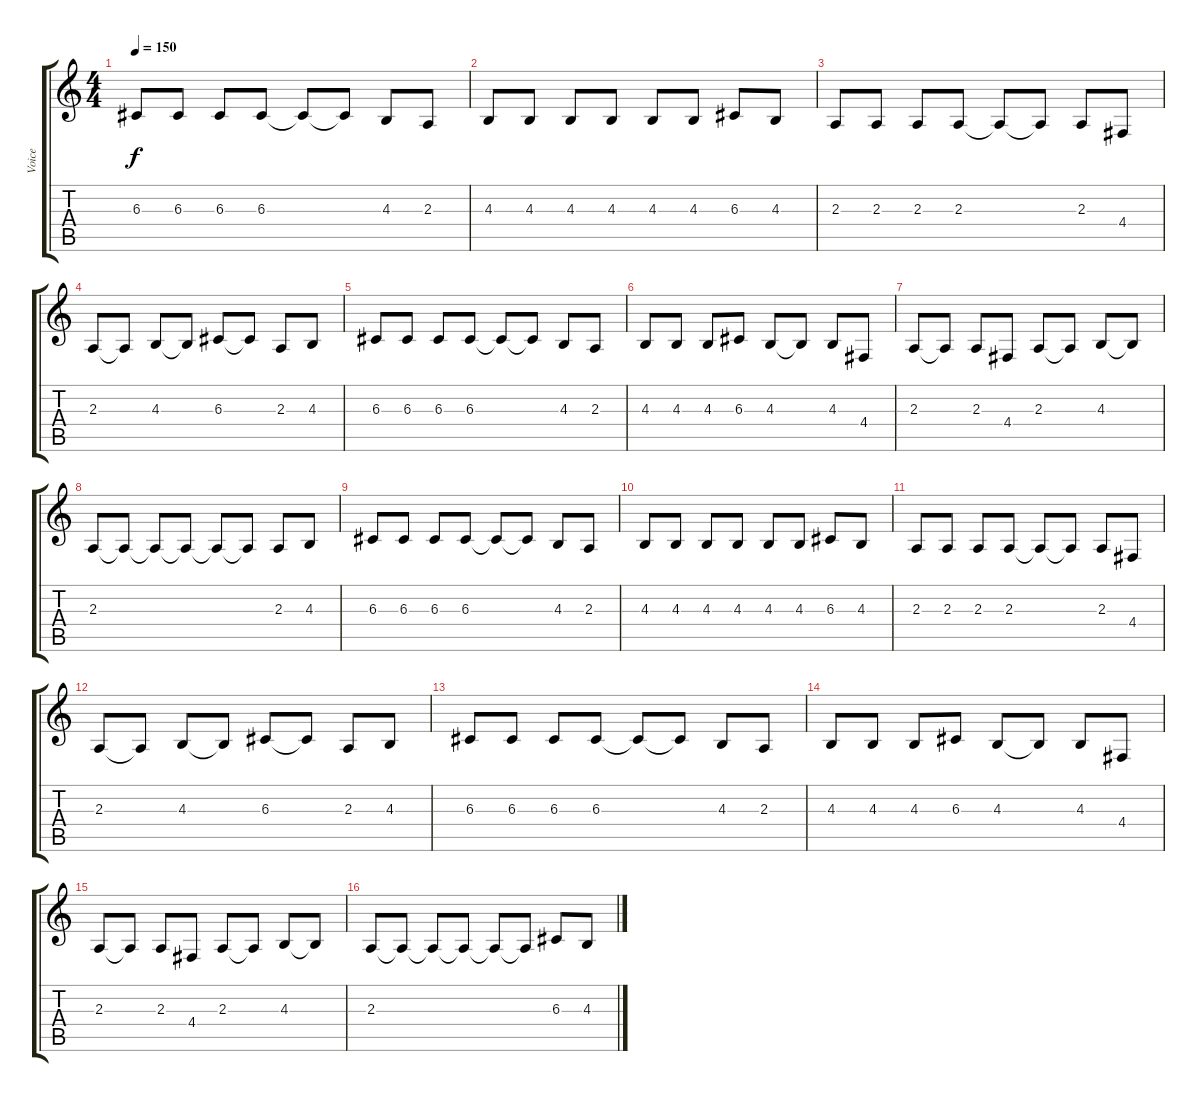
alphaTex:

\track ("Voice" "Voice") {instrument bassoon}
\staff {score tabs}
\tuning (E4 B3 G3 D3 A2 E2) {hide}
\ts (4 4)
\tempo 150
\clef g2
\ks c
6.3.8{dy f} 6.3.8 6.3.8 6.3.8 6.3{t}.8 6.3{t}.8 4.3.8 2.3.8 |
4.3.8 4.3.8 4.3.8 4.3.8 4.3.8 4.3.8 6.3.8 4.3.8 |
2.3.8 2.3.8 2.3.8 2.3.8 2.3{t}.8 2.3{t}.8 2.3.8 4.4.8 |
2.3.8 2.3{t}.8 4.3.8 4.3{t}.8 6.3.8 6.3{t}.8 2.3.8 4.3.8 |
6.3.8 6.3.8 6.3.8 6.3.8 6.3{t}.8 6.3{t}.8 4.3.8 2.3.8 |
4.3.8 4.3.8 4.3.8 6.3.8 4.3.8 4.3{t}.8 4.3.8 4.4.8 |
2.3.8 2.3{t}.8 2.3.8 4.4.8 2.3.8 2.3{t}.8 4.3.8 4.3{t}.8 |
2.3.8 2.3{t}.8 2.3{t}.8 2.3{t}.8 2.3{t}.8 2.3{t}.8 2.3.8 4.3.8 |
6.3.8 6.3.8 6.3.8 6.3.8 6.3{t}.8 6.3{t}.8 4.3.8 2.3.8 |
4.3.8 4.3.8 4.3.8 4.3.8 4.3.8 4.3.8 6.3.8 4.3.8 |
2.3.8 2.3.8 2.3.8 2.3.8 2.3{t}.8 2.3{t}.8 2.3.8 4.4.8 |
2.3.8 2.3{t}.8 4.3.8 4.3{t}.8 6.3.8 6.3{t}.8 2.3.8 4.3.8 |
6.3.8 6.3.8 6.3.8 6.3.8 6.3{t}.8 6.3{t}.8 4.3.8 2.3.8 |
4.3.8 4.3.8 4.3.8 6.3.8 4.3.8 4.3{t}.8 4.3.8 4.4.8 |
2.3.8 2.3{t}.8 2.3.8 4.4.8 2.3.8 2.3{t}.8 4.3.8 4.3{t}.8 |
2.3.8 2.3{t}.8 2.3{t}.8 2.3{t}.8 2.3{t}.8 2.3{t}.8 6.3.8 4.3.8
